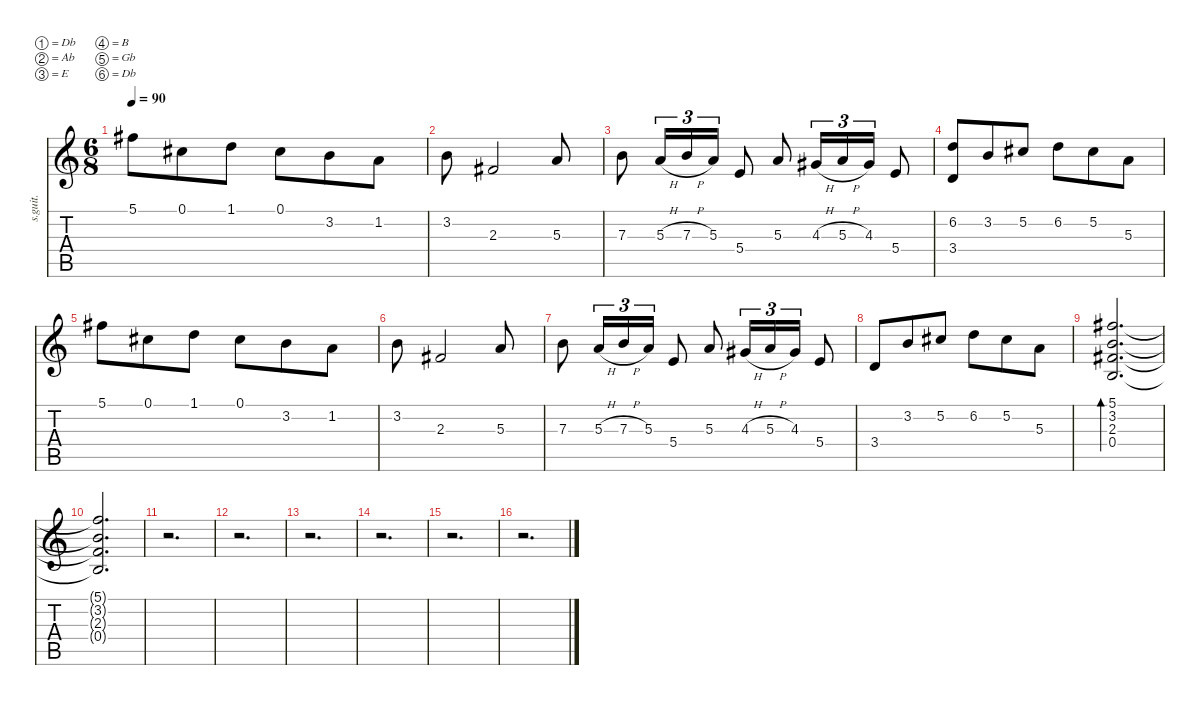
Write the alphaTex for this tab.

\defaultSystemsLayout 4
\hideDynamics
\bracketExtendMode nobrackets
\otherSystemsTrackNameOrientation horizontal
\track ("Emppu Vuorinen" "s.guit.") {instrument acousticguitarsteel}
\staff {score tabs}
\tuning (Db4 Ab3 E3 B2 Gb2 Db2)
\ts (6 8)
\tempo 90
\clef g2
\ks c
5.1{acc #}.8{dy f beam Down} 0.1{acc #}.8{beam Down} 1.1.8{beam Down} 0.1{acc #}.8{beam Down} 3.2.8{beam Down} 1.2.8{beam Down} |
3.2.8{beam Down} 2.3{acc #}.2{beam Up} 5.3.8{beam Up} |
7.3.8{beam Down} 5.3{h}.16{tu (3 2) beam Up} 7.3{h}.16{tu (3 2) beam Up} 5.3.16{tu (3 2) beam Up} 5.4.8{beam Up} 5.3.8{beam Up} 4.3{h acc #}.16{tu (3 2) beam Up} 5.3{h}.16{tu (3 2) beam Up} 4.3{acc #}.16{tu (3 2) beam Up} 5.4.8{beam Up} |
(6.2 3.4).8{beam Up} 3.2.8{beam Up} 5.2{acc #}.8{beam Up} 6.2.8{beam Down} 5.2{acc #}.8{beam Down} 5.3.8{beam Down} |
5.1{acc #}.8{beam Down} 0.1{acc #}.8{beam Down} 1.1.8{beam Down} 0.1{acc #}.8{beam Down} 3.2.8{beam Down} 1.2.8{beam Down} |
3.2.8{beam Down} 2.3{acc #}.2{beam Up} 5.3.8{beam Up} |
7.3.8{beam Down} 5.3{h}.16{tu (3 2) beam Up} 7.3{h}.16{tu (3 2) beam Up} 5.3.16{tu (3 2) beam Up} 5.4.8{beam Up} 5.3.8{beam Up} 4.3{h acc #}.16{tu (3 2) beam Up} 5.3{h}.16{tu (3 2) beam Up} 4.3{acc #}.16{tu (3 2) beam Up} 5.4.8{beam Up} |
3.4.8{beam Up} 3.2.8{beam Up} 5.2{acc #}.8{beam Up} 6.2.8{beam Down} 5.2{acc #}.8{beam Down} 5.3.8{beam Down} |
(5.1{acc #} 3.2 2.3{acc #} 0.4).2{d bd 120 beam Up} |
(5.1{t acc #} 3.2{t} 2.3{t acc #} 0.4{t}).2{d beam Up} |
r.2{d beam Down} |
r.2{d beam Down} |
r.2{d beam Down} |
r.2{d beam Down} |
r.2{d beam Down} |
r.2{d beam Down}
